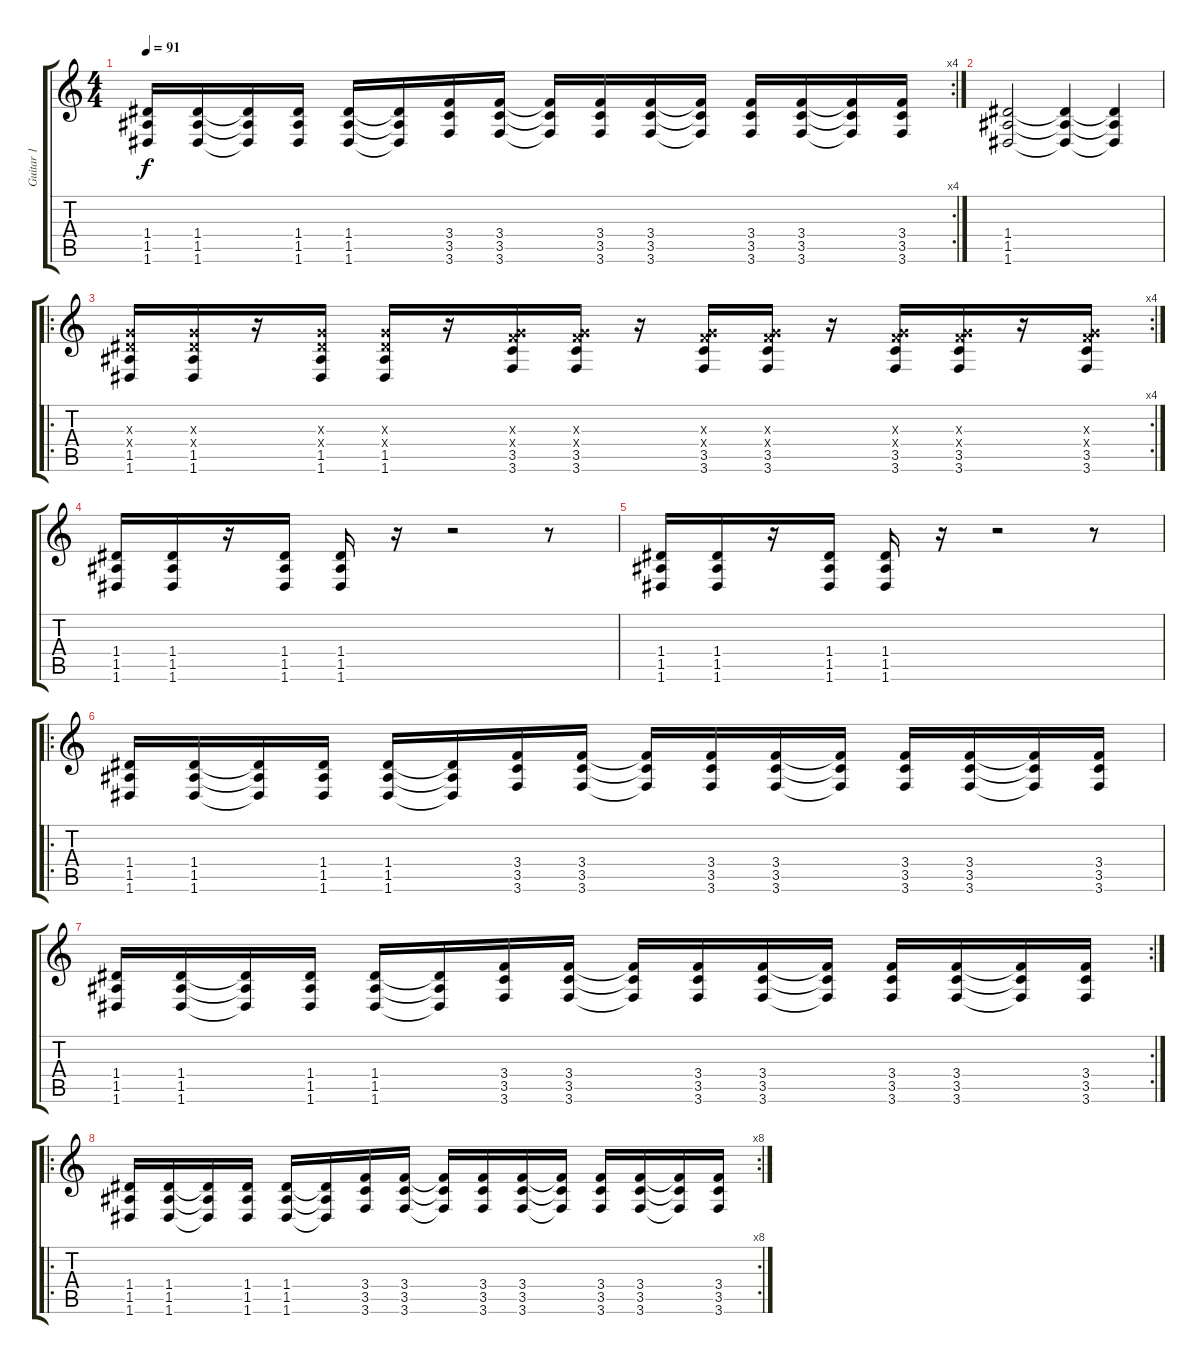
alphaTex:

\track ("Guitar 1" "Guitar 1") {instrument distortionguitar}
\staff {score tabs}
\tuning (E4 B3 G3 D3 A2 D2) {hide}
\rc 4
\ts (4 4)
\tempo 91
\clef g2
\ks c
(1.4 1.5 1.6).16{dy f} (1.4 1.5 1.6).16 (1.4{t} 1.5{t} 1.6{t}).16 (1.4 1.5 1.6).16 (1.4 1.5 1.6).16 (1.4{t} 1.5{t} 1.6{t}).16 (3.4 3.5 3.6).16 (3.4 3.5 3.6).16 (3.4{t} 3.5{t} 3.6{t}).16 (3.4 3.5 3.6).16 (3.4 3.5 3.6).16 (3.4{t} 3.5{t} 3.6{t}).16 (3.4 3.5 3.6).16 (3.4 3.5 3.6).16 (3.4{t} 3.5{t} 3.6{t}).16 (3.4 3.5 3.6).16 |
(1.4 1.5 1.6).2 (1.4{t} 1.5{t} 1.6{t}).4 (1.4{t} 1.5{t} 1.6{t}).4 |
\ro
\rc 4
(0.3{x} 1.4{x} 1.5 1.6).16 (0.3{x} 1.4{x} 1.5 1.6).16 r.16 (0.3{x} 1.4{x} 1.5 1.6).16 (0.3{x} 1.4{x} 1.5 1.6).16 r.16 (0.3{x} 3.4{x} 3.5 3.6).16 (0.3{x} 3.4{x} 3.5 3.6).16 r.16 (0.3{x} 3.4{x} 3.5 3.6).16 (0.3{x} 3.4{x} 3.5 3.6).16 r.16 (0.3{x} 3.4{x} 3.5 3.6).16 (0.3{x} 3.4{x} 3.5 3.6).16 r.16 (0.3{x} 3.4{x} 3.5 3.6).16 |
(1.4 1.5 1.6).16 (1.4 1.5 1.6).16 r.16 (1.4 1.5 1.6).16 (1.4 1.5 1.6).16 r.16 r.2 r.8 |
(1.4 1.5 1.6).16 (1.4 1.5 1.6).16 r.16 (1.4 1.5 1.6).16 (1.4 1.5 1.6).16 r.16 r.2 r.8 |
\ro
(1.4 1.5 1.6).16 (1.4 1.5 1.6).16 (1.4{t} 1.5{t} 1.6{t}).16 (1.4 1.5 1.6).16 (1.4 1.5 1.6).16 (1.4{t} 1.5{t} 1.6{t}).16 (3.4 3.5 3.6).16 (3.4 3.5 3.6).16 (3.4{t} 3.5{t} 3.6{t}).16 (3.4 3.5 3.6).16 (3.4 3.5 3.6).16 (3.4{t} 3.5{t} 3.6{t}).16 (3.4 3.5 3.6).16 (3.4 3.5 3.6).16 (3.4{t} 3.5{t} 3.6{t}).16 (3.4 3.5 3.6).16 |
\rc 2
(1.4 1.5 1.6).16 (1.4 1.5 1.6).16 (1.4{t} 1.5{t} 1.6{t}).16 (1.4 1.5 1.6).16 (1.4 1.5 1.6).16 (1.4{t} 1.5{t} 1.6{t}).16 (3.4 3.5 3.6).16 (3.4 3.5 3.6).16 (3.4{t} 3.5{t} 3.6{t}).16 (3.4 3.5 3.6).16 (3.4 3.5 3.6).16 (3.4{t} 3.5{t} 3.6{t}).16 (3.4 3.5 3.6).16 (3.4 3.5 3.6).16 (3.4{t} 3.5{t} 3.6{t}).16 (3.4 3.5 3.6).16 |
\ro
\rc 8
(1.4 1.5 1.6).16 (1.4 1.5 1.6).16 (1.4{t} 1.5{t} 1.6{t}).16 (1.4 1.5 1.6).16 (1.4 1.5 1.6).16 (1.4{t} 1.5{t} 1.6{t}).16 (3.4 3.5 3.6).16 (3.4 3.5 3.6).16 (3.4{t} 3.5{t} 3.6{t}).16 (3.4 3.5 3.6).16 (3.4 3.5 3.6).16 (3.4{t} 3.5{t} 3.6{t}).16 (3.4 3.5 3.6).16 (3.4 3.5 3.6).16 (3.4{t} 3.5{t} 3.6{t}).16 (3.4 3.5 3.6).16
